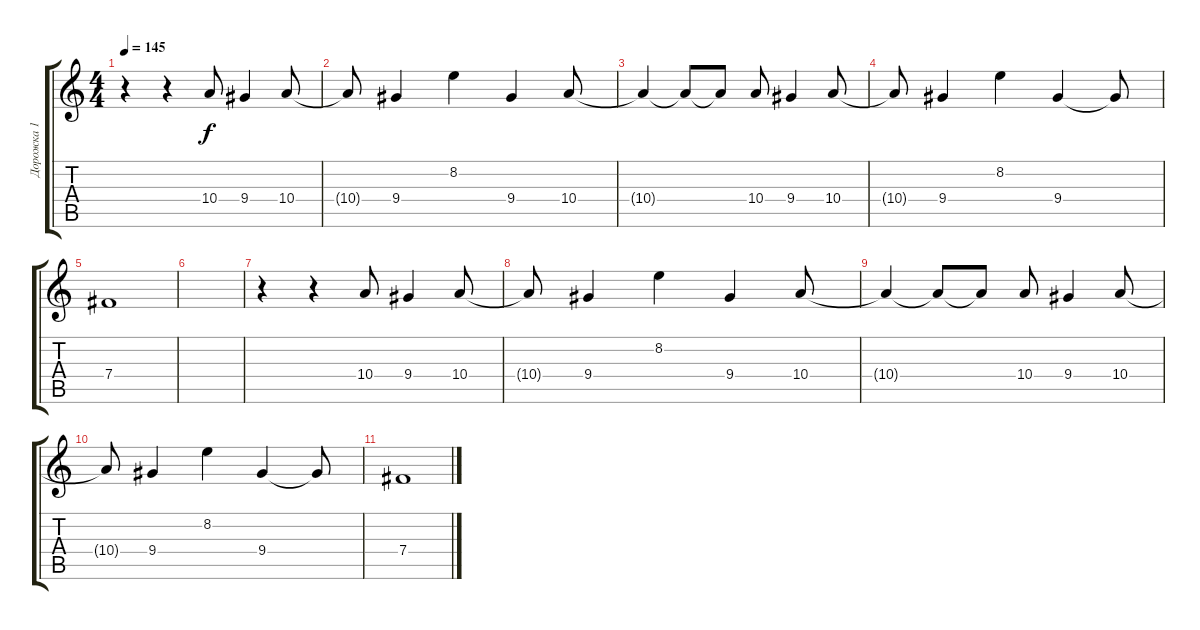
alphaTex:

\track ("Дорожка 1" "Дорожка 1") {instrument distortionguitar}
\staff {score tabs}
\tuning (Db4 Ab3 E3 B2 Gb2 Db2) {hide}
\ts (4 4)
\tempo 145
\clef g2
\ks c
r.4{dy f} r.4 10.4.8 9.4.4 10.4.8 |
10.4{t}.8 9.4.4 8.2.4 9.4.4 10.4.8 |
10.4{t}.4 10.4{t}.8 10.4{t}.8 10.4.8 9.4.4 10.4.8 |
10.4{t}.8 9.4.4 8.2.4 9.4.4 9.4{t}.8 |
7.4.1 |
|
r.4 r.4 10.4.8 9.4.4 10.4.8 |
10.4{t}.8 9.4.4 8.2.4 9.4.4 10.4.8 |
10.4{t}.4 10.4{t}.8 10.4{t}.8 10.4.8 9.4.4 10.4.8 |
10.4{t}.8 9.4.4 8.2.4 9.4.4 9.4{t}.8 |
7.4.1
